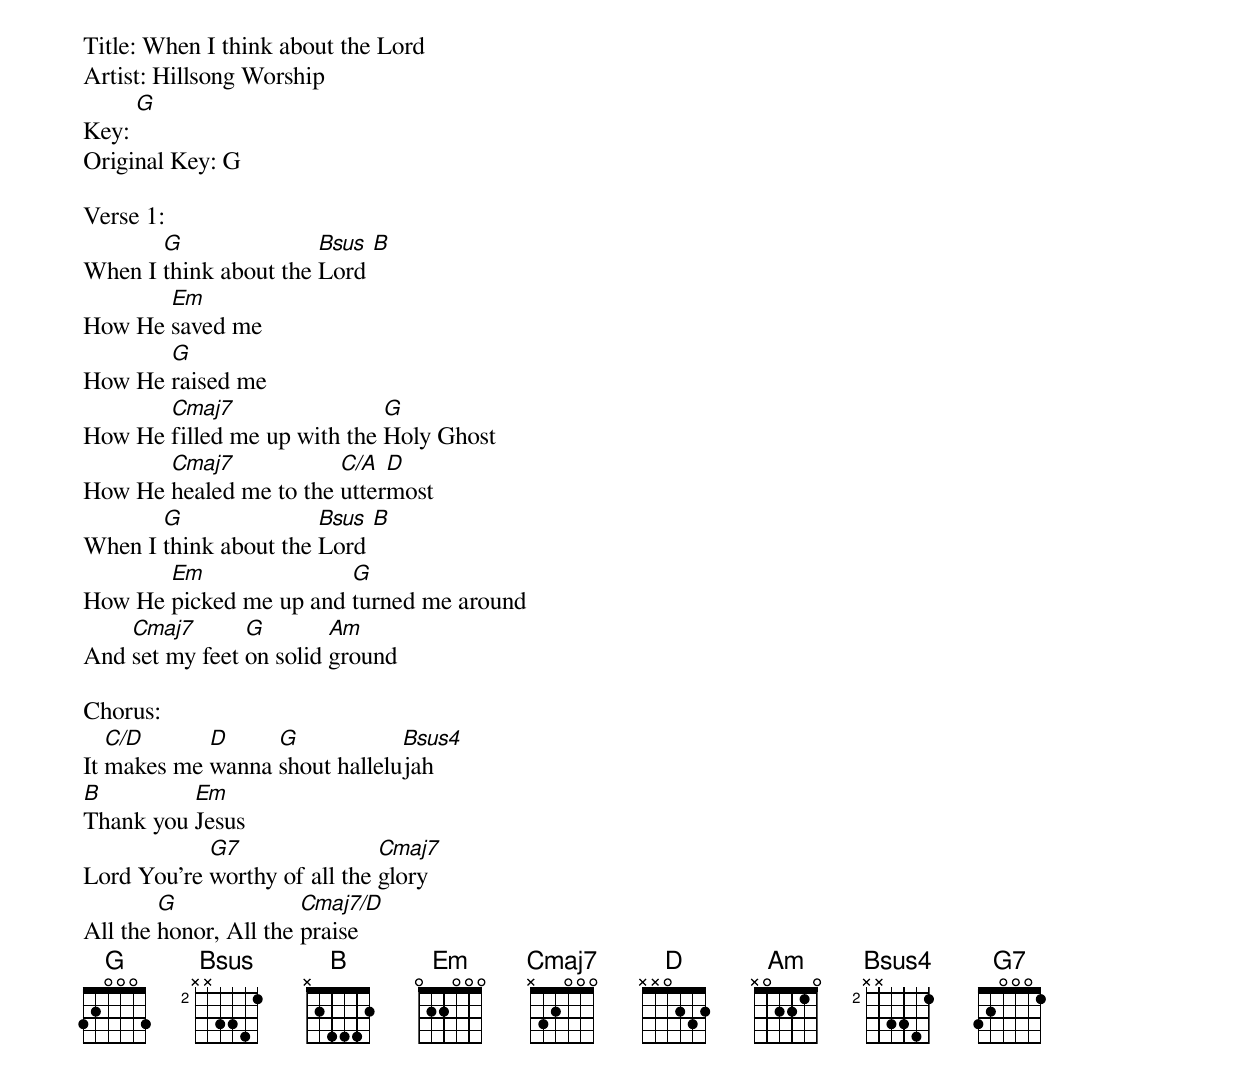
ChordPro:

Title: When I think about the Lord
Artist: Hillsong Worship
Key: [G]
Original Key: G

Verse 1:
When I [G]think about the [Bsus]Lord [B]
How He [Em]saved me
How He [G]raised me
How He [Cmaj7]filled me up with the [G]Holy Ghost
How He [Cmaj7]healed me to the [C/A]utter[D]most
When I [G]think about the [Bsus]Lord [B]
How He [Em]picked me up and [G]turned me around
And [Cmaj7]set my feet [G]on solid [Am]ground

Chorus:
It [C/D]makes me [D]wanna [G]shout hallelu[Bsus4]jah
[B]Thank you [Em]Jesus
Lord You're [G7]worthy of all the [Cmaj7]glory
All the [G]honor, All the [Cmaj7/D]praise
